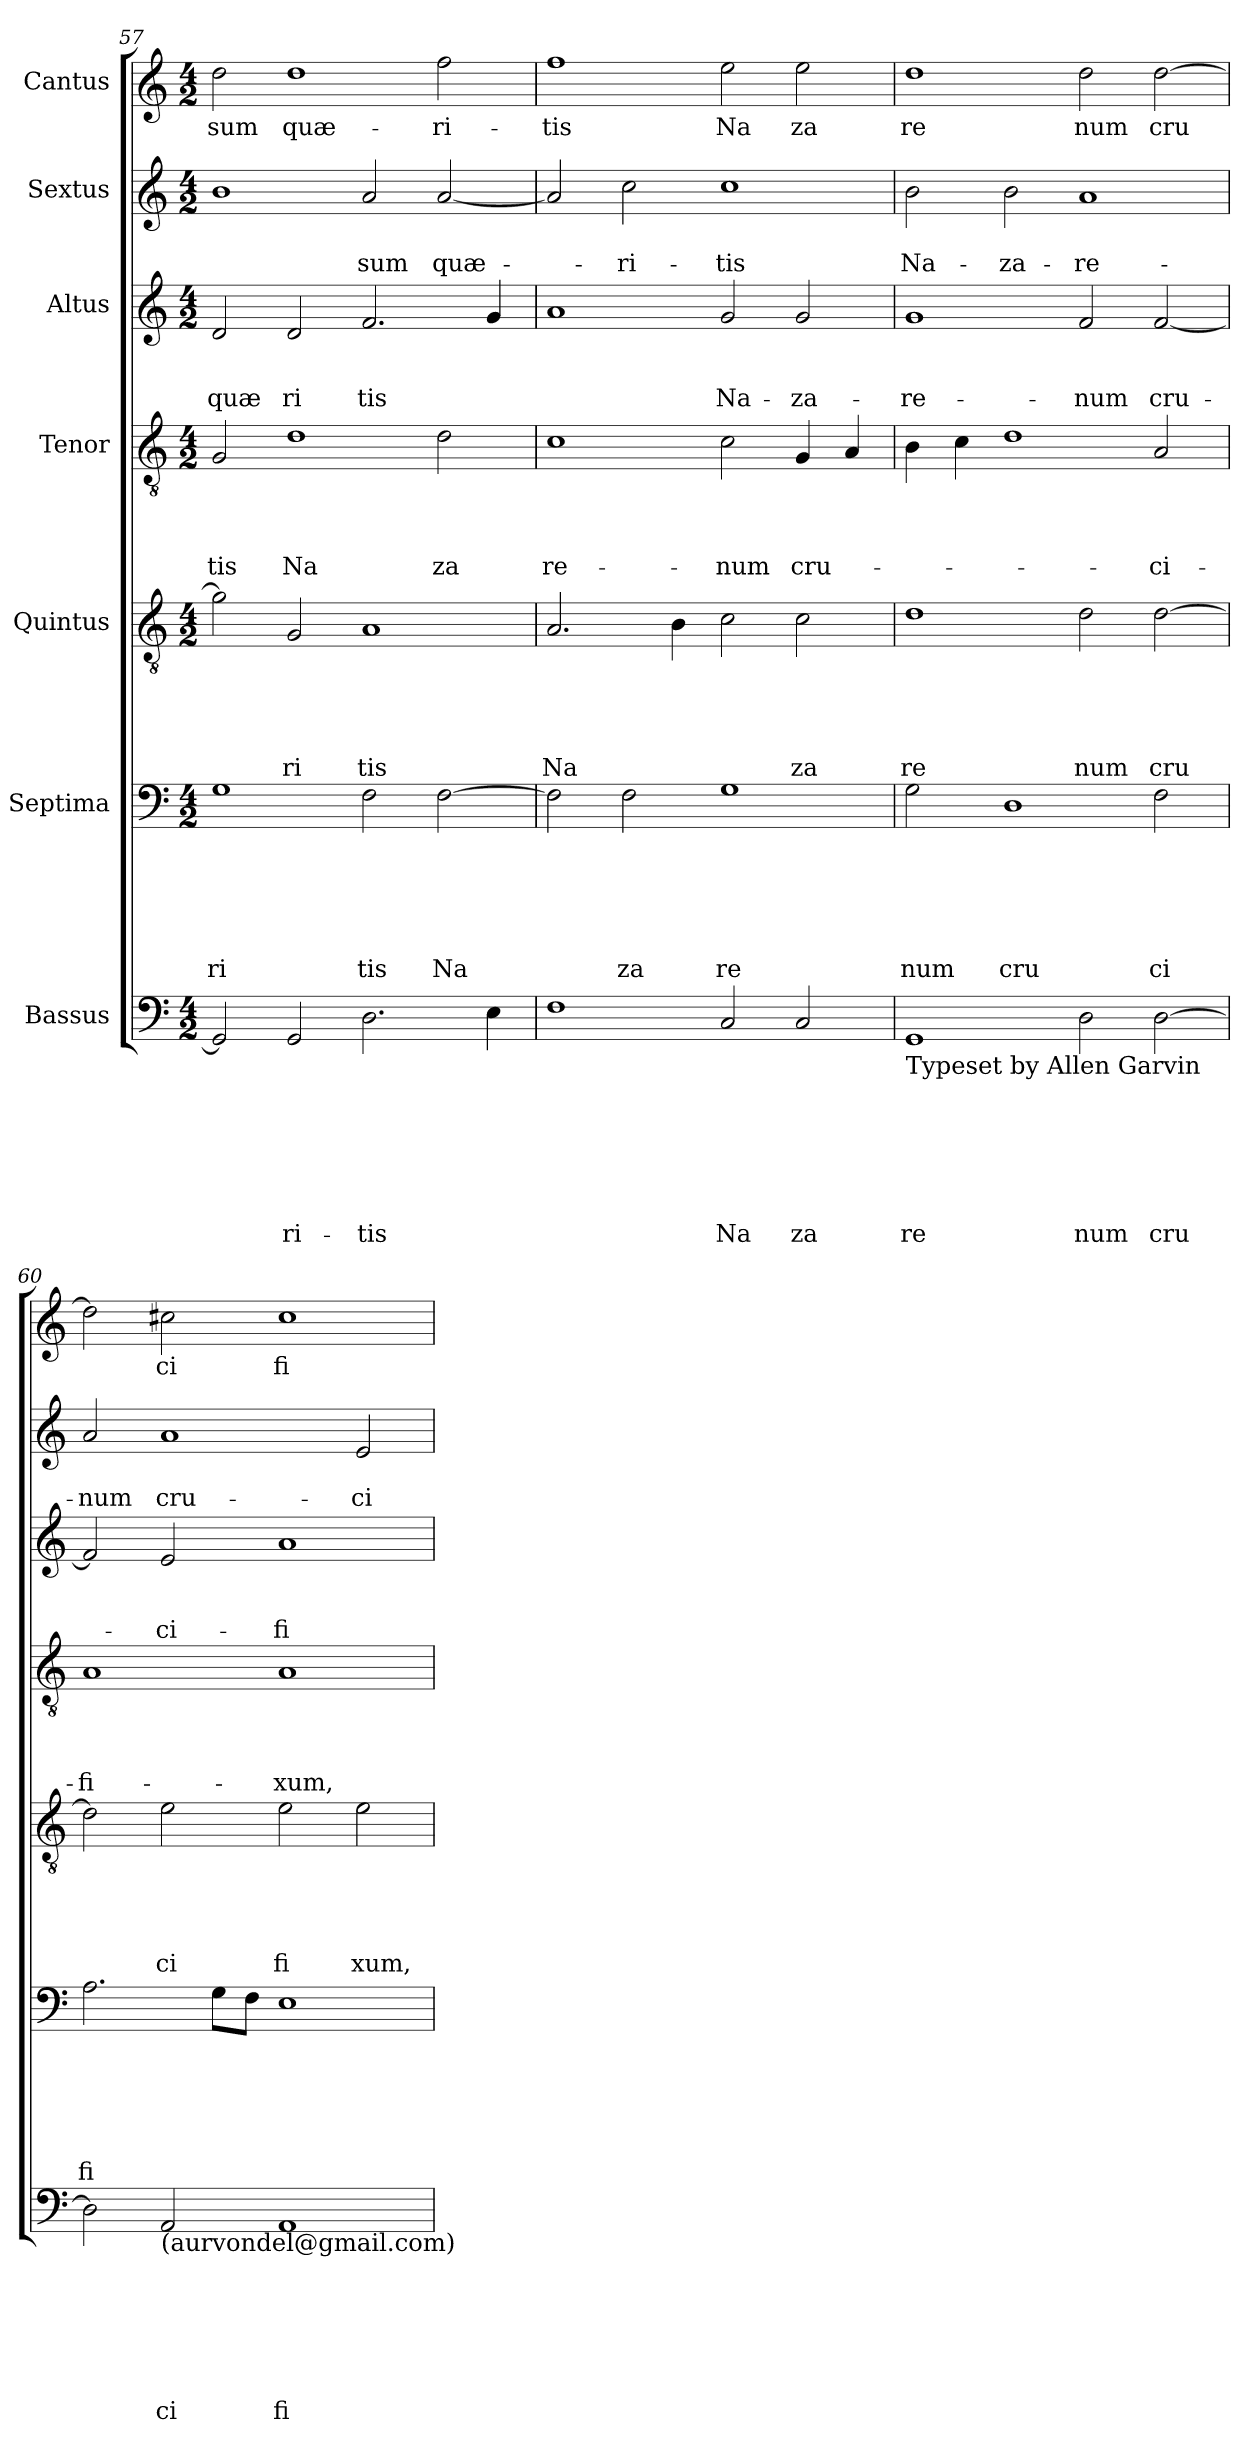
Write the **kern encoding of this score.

**kern	**text	**text	**text	**text	**text	**text	**text	**kern	**text	**text	**text	**text	**text	**text	**kern	**text	**text	**text	**text	**text	**kern	**text	**text	**text	**text	**kern	**text	**text	**text	**kern	**text	**text	**kern	**text
*part7	*part7	*part7	*part7	*part7	*part7	*part7	*part7	*part6	*part6	*part6	*part6	*part6	*part6	*part6	*part5	*part5	*part5	*part5	*part5	*part5	*part4	*part4	*part4	*part4	*part4	*part3	*part3	*part3	*part3	*part2	*part2	*part2	*part1	*part1
*staff7	*staff7	*staff7	*staff7	*staff7	*staff7	*staff7	*staff7	*staff6	*staff6	*staff6	*staff6	*staff6	*staff6	*staff6	*staff5	*staff5	*staff5	*staff5	*staff5	*staff5	*staff4	*staff4	*staff4	*staff4	*staff4	*staff3	*staff3	*staff3	*staff3	*staff2	*staff2	*staff2	*staff1	*staff1
*I"Bassus	*	*	*	*	*	*	*	*I"Septima	*	*	*	*	*	*	*I"Quintus	*	*	*	*	*	*I"Tenor	*	*	*	*	*I"Altus	*	*	*	*I"Sextus	*	*	*I"Cantus	*
*clefF4	*	*	*	*	*	*	*	*clefF4	*	*	*	*	*	*	*clefGv2	*	*	*	*	*	*clefGv2	*	*	*	*	*clefG2	*	*	*	*clefG2	*	*	*clefG2	*
*k[]	*	*	*	*	*	*	*	*k[]	*	*	*	*	*	*	*k[]	*	*	*	*	*	*k[]	*	*	*	*	*k[]	*	*	*	*k[]	*	*	*k[]	*
*C:	*	*	*	*	*	*	*	*C:	*	*	*	*	*	*	*C:	*	*	*	*	*	*C:	*	*	*	*	*C:	*	*	*	*C:	*	*	*C:	*
*M4/2	*	*	*	*	*	*	*	*M4/2	*	*	*	*	*	*	*M4/2	*	*	*	*	*	*M4/2	*	*	*	*	*M4/2	*	*	*	*M4/2	*	*	*M4/2	*
=57	=57	=57	=57	=57	=57	=57	=57	=57	=57	=57	=57	=57	=57	=57	=57	=57	=57	=57	=57	=57	=57	=57	=57	=57	=57	=57	=57	=57	=57	=57	=57	=57	=57	=57
!	!	!	!	!	!	!	!	!	!	!	!	!	!	!LO:LY:b	!	!	!	!	!	!	!	!	!	!	!LO:LY:b	!	!	!	!LO:LY:b	!	!	!	!	!LO:LY:b
2GG/]	.	.	.	.	.	.	.	1G	.	.	.	.	.	ri	2g\]	.	.	.	.	.	2G/	.	.	.	tis	2d/	.	.	quæ	1b	.	.	2dd\	-sum
!	!	!	!	!	!	!	!LO:LY:b	!	!	!	!	!	!	!	!	!	!	!	!	!LO:LY:b	!	!	!	!	!LO:LY:b	!	!	!	!LO:LY:b	!	!	!	!	!LO:LY:b
2GG/	.	.	.	.	.	.	-ri-	.	.	.	.	.	.	.	2G/	.	.	.	.	ri	1d	.	.	.	Na	2d/	.	.	ri	.	.	.	1dd	quæ-
!	!	!	!	!	!	!	!LO:LY:b	!	!	!	!	!	!	!LO:LY:b	!	!	!	!	!	!LO:LY:b	!	!	!	!	!	!	!	!	!LO:LY:b	!	!	!LO:LY:b	!	!
2.D\	.	.	.	.	.	.	-tis	2F\	.	.	.	.	.	tis	1A	.	.	.	.	tis	.	.	.	.	.	2.f/	.	.	tis	2a/	.	-sum	.	.
!	!	!	!	!	!	!	!	!	!	!	!	!	!	!LO:LY:b	!	!	!	!	!	!	!	!	!	!	!LO:LY:b	!	!	!	!	!	!	!LO:LY:b	!	!LO:LY:b
.	.	.	.	.	.	.	.	[<2F\	.	.	.	.	.	Na	.	.	.	.	.	.	2d\	.	.	.	za	.	.	.	.	[<2a/	.	quæ-	2ff\	-ri-
4E\	.	.	.	.	.	.	.	.	.	.	.	.	.	.	.	.	.	.	.	.	.	.	.	.	.	4g/	.	.	.	.	.	.	.	.
!!LO:LB:g=z
=58	=58	=58	=58	=58	=58	=58	=58	=58	=58	=58	=58	=58	=58	=58	=58	=58	=58	=58	=58	=58	=58	=58	=58	=58	=58	=58	=58	=58	=58	=58	=58	=58	=58	=58
!	!	!	!	!	!	!	!	!	!	!	!	!	!	!	!	!	!	!	!	!LO:LY:b	!	!	!	!	!LO:LY:b	!	!	!	!	!	!	!	!	!LO:LY:b
1F	.	.	.	.	.	.	.	2F\]	.	.	.	.	.	.	2.A/	.	.	.	.	Na	1c	.	.	.	re-	1a	.	.	.	2a/]	.	.	1ff	-tis
!	!	!	!	!	!	!	!	!	!	!	!	!	!	!LO:LY:b	!	!	!	!	!	!	!	!	!	!	!	!	!	!	!	!	!	!LO:LY:b	!	!
.	.	.	.	.	.	.	.	2F\	.	.	.	.	.	za	.	.	.	.	.	.	.	.	.	.	.	.	.	.	.	2cc\	.	-ri-	.	.
.	.	.	.	.	.	.	.	.	.	.	.	.	.	.	4B\	.	.	.	.	.	.	.	.	.	.	.	.	.	.	.	.	.	.	.
!	!	!	!	!	!	!	!LO:LY:b	!	!	!	!	!	!	!LO:LY:b	!	!	!	!	!	!	!	!	!	!	!LO:LY:b	!	!	!	!LO:LY:b	!	!	!LO:LY:b	!	!LO:LY:b
2C/	.	.	.	.	.	.	Na	1G	.	.	.	.	.	re	2c\	.	.	.	.	.	2c\	.	.	.	-num	2g/	.	.	Na-	1cc	.	-tis	2ee\	Na
!	!	!	!	!	!	!	!LO:LY:b	!	!	!	!	!	!	!	!	!	!	!	!	!LO:LY:b	!	!	!	!	!LO:LY:b	!	!	!	!LO:LY:b	!	!	!	!	!LO:LY:b
2C/	.	.	.	.	.	.	za	.	.	.	.	.	.	.	2c\	.	.	.	.	za	4G/	.	.	.	cru-	2g/	.	.	-za-	.	.	.	2ee\	za
.	.	.	.	.	.	.	.	.	.	.	.	.	.	.	.	.	.	.	.	.	4A/	.	.	.	.	.	.	.	.	.	.	.	.	.
=59	=59	=59	=59	=59	=59	=59	=59	=59	=59	=59	=59	=59	=59	=59	=59	=59	=59	=59	=59	=59	=59	=59	=59	=59	=59	=59	=59	=59	=59	=59	=59	=59	=59	=59
!LO:TX:b:t=Typeset by Allen Garvin	!	!	!	!	!	!	!	!	!	!	!	!	!	!	!	!	!	!	!	!	!	!	!	!	!	!	!	!	!	!	!	!	!	!
!	!	!	!	!	!	!	!LO:LY:b	!	!	!	!	!	!	!LO:LY:b	!	!	!	!	!	!LO:LY:b	!	!	!	!	!	!	!	!	!LO:LY:b	!	!	!LO:LY:b	!	!LO:LY:b
1GG	.	.	.	.	.	.	re	2G\	.	.	.	.	.	num	1d	.	.	.	.	re	4B\	.	.	.	.	1g	.	.	-re-	2b\	.	Na-	1dd	re
.	.	.	.	.	.	.	.	.	.	.	.	.	.	.	.	.	.	.	.	.	4c\	.	.	.	.	.	.	.	.	.	.	.	.	.
!	!	!	!	!	!	!	!	!	!	!	!	!	!	!LO:LY:b	!	!	!	!	!	!	!	!	!	!	!	!	!	!	!	!	!	!LO:LY:b	!	!
.	.	.	.	.	.	.	.	1D	.	.	.	.	.	cru	.	.	.	.	.	.	1d	.	.	.	.	.	.	.	.	2b\	.	-za-	.	.
!	!	!	!	!	!	!	!LO:LY:b	!	!	!	!	!	!	!	!	!	!	!	!	!LO:LY:b	!	!	!	!	!	!	!	!	!LO:LY:b	!	!	!LO:LY:b	!	!LO:LY:b
2D\	.	.	.	.	.	.	num	.	.	.	.	.	.	.	2d\	.	.	.	.	num	.	.	.	.	.	2f/	.	.	-num	1a	.	-re-	2dd\	num
!	!	!	!	!	!	!	!LO:LY:b	!	!	!	!	!	!	!LO:LY:b	!	!	!	!	!	!LO:LY:b	!	!	!	!	!LO:LY:b	!	!	!	!LO:LY:b	!	!	!	!	!LO:LY:b
[>2D\	.	.	.	.	.	.	cru	2F\	.	.	.	.	.	ci	[>2d\	.	.	.	.	cru	2A/	.	.	.	-ci-	[<2f/	.	.	cru-	.	.	.	[>2dd\	cru
=60	=60	=60	=60	=60	=60	=60	=60	=60	=60	=60	=60	=60	=60	=60	=60	=60	=60	=60	=60	=60	=60	=60	=60	=60	=60	=60	=60	=60	=60	=60	=60	=60	=60	=60
!	!	!	!	!	!	!	!	!	!	!	!	!	!	!LO:LY:b	!	!	!	!	!	!	!	!	!	!	!LO:LY:b	!	!	!	!	!	!	!LO:LY:b	!	!
2D\]	.	.	.	.	.	.	.	2.A\	.	.	.	.	.	fi	2d\]	.	.	.	.	.	1A	.	.	.	-fi-	2f/]	.	.	.	2a/	.	-num	2dd\]	.
!LO:TX:b:t=(aurvondel@gmail.com)	!	!	!	!	!	!	!	!	!	!	!	!	!	!	!	!	!	!	!	!	!	!	!	!	!	!	!	!	!	!	!	!	!	!
!	!	!	!	!	!	!	!LO:LY:b	!	!	!	!	!	!	!	!	!	!	!	!	!LO:LY:b	!	!	!	!	!	!	!	!	!LO:LY:b	!	!	!LO:LY:b	!	!LO:LY:b
2AA/	.	.	.	.	.	.	ci	.	.	.	.	.	.	.	2e\	.	.	.	.	ci	.	.	.	.	.	2e/	.	.	-ci-	1a	.	cru-	2cc#X\	ci
.	.	.	.	.	.	.	.	8G\L	.	.	.	.	.	.	.	.	.	.	.	.	.	.	.	.	.	.	.	.	.	.	.	.	.	.
.	.	.	.	.	.	.	.	8F\J	.	.	.	.	.	.	.	.	.	.	.	.	.	.	.	.	.	.	.	.	.	.	.	.	.	.
!	!	!	!	!	!	!	!LO:LY:b	!	!	!	!	!	!	!	!	!	!	!	!	!LO:LY:b	!	!	!	!	!LO:LY:b	!	!	!	!LO:LY:b	!	!	!	!	!LO:LY:b
1AA	.	.	.	.	.	.	fi	1E	.	.	.	.	.	.	2e\	.	.	.	.	fi	1A	.	.	.	-xum,	1a	.	.	-fi-	.	.	.	1cc#	fi
!	!	!	!	!	!	!	!	!	!	!	!	!	!	!	!	!	!	!	!	!LO:LY:b	!	!	!	!	!	!	!	!	!	!	!	!LO:LY:b	!	!
.	.	.	.	.	.	.	.	.	.	.	.	.	.	.	2e\	.	.	.	.	xum,	.	.	.	.	.	.	.	.	.	2e/	.	-ci-	.	.
=	=	=	=	=	=	=	=	=	=	=	=	=	=	=	=	=	=	=	=	=	=	=	=	=	=	=	=	=	=	=	=	=	=	=
*-	*-	*-	*-	*-	*-	*-	*-	*-	*-	*-	*-	*-	*-	*-	*-	*-	*-	*-	*-	*-	*-	*-	*-	*-	*-	*-	*-	*-	*-	*-	*-	*-	*-	*-
